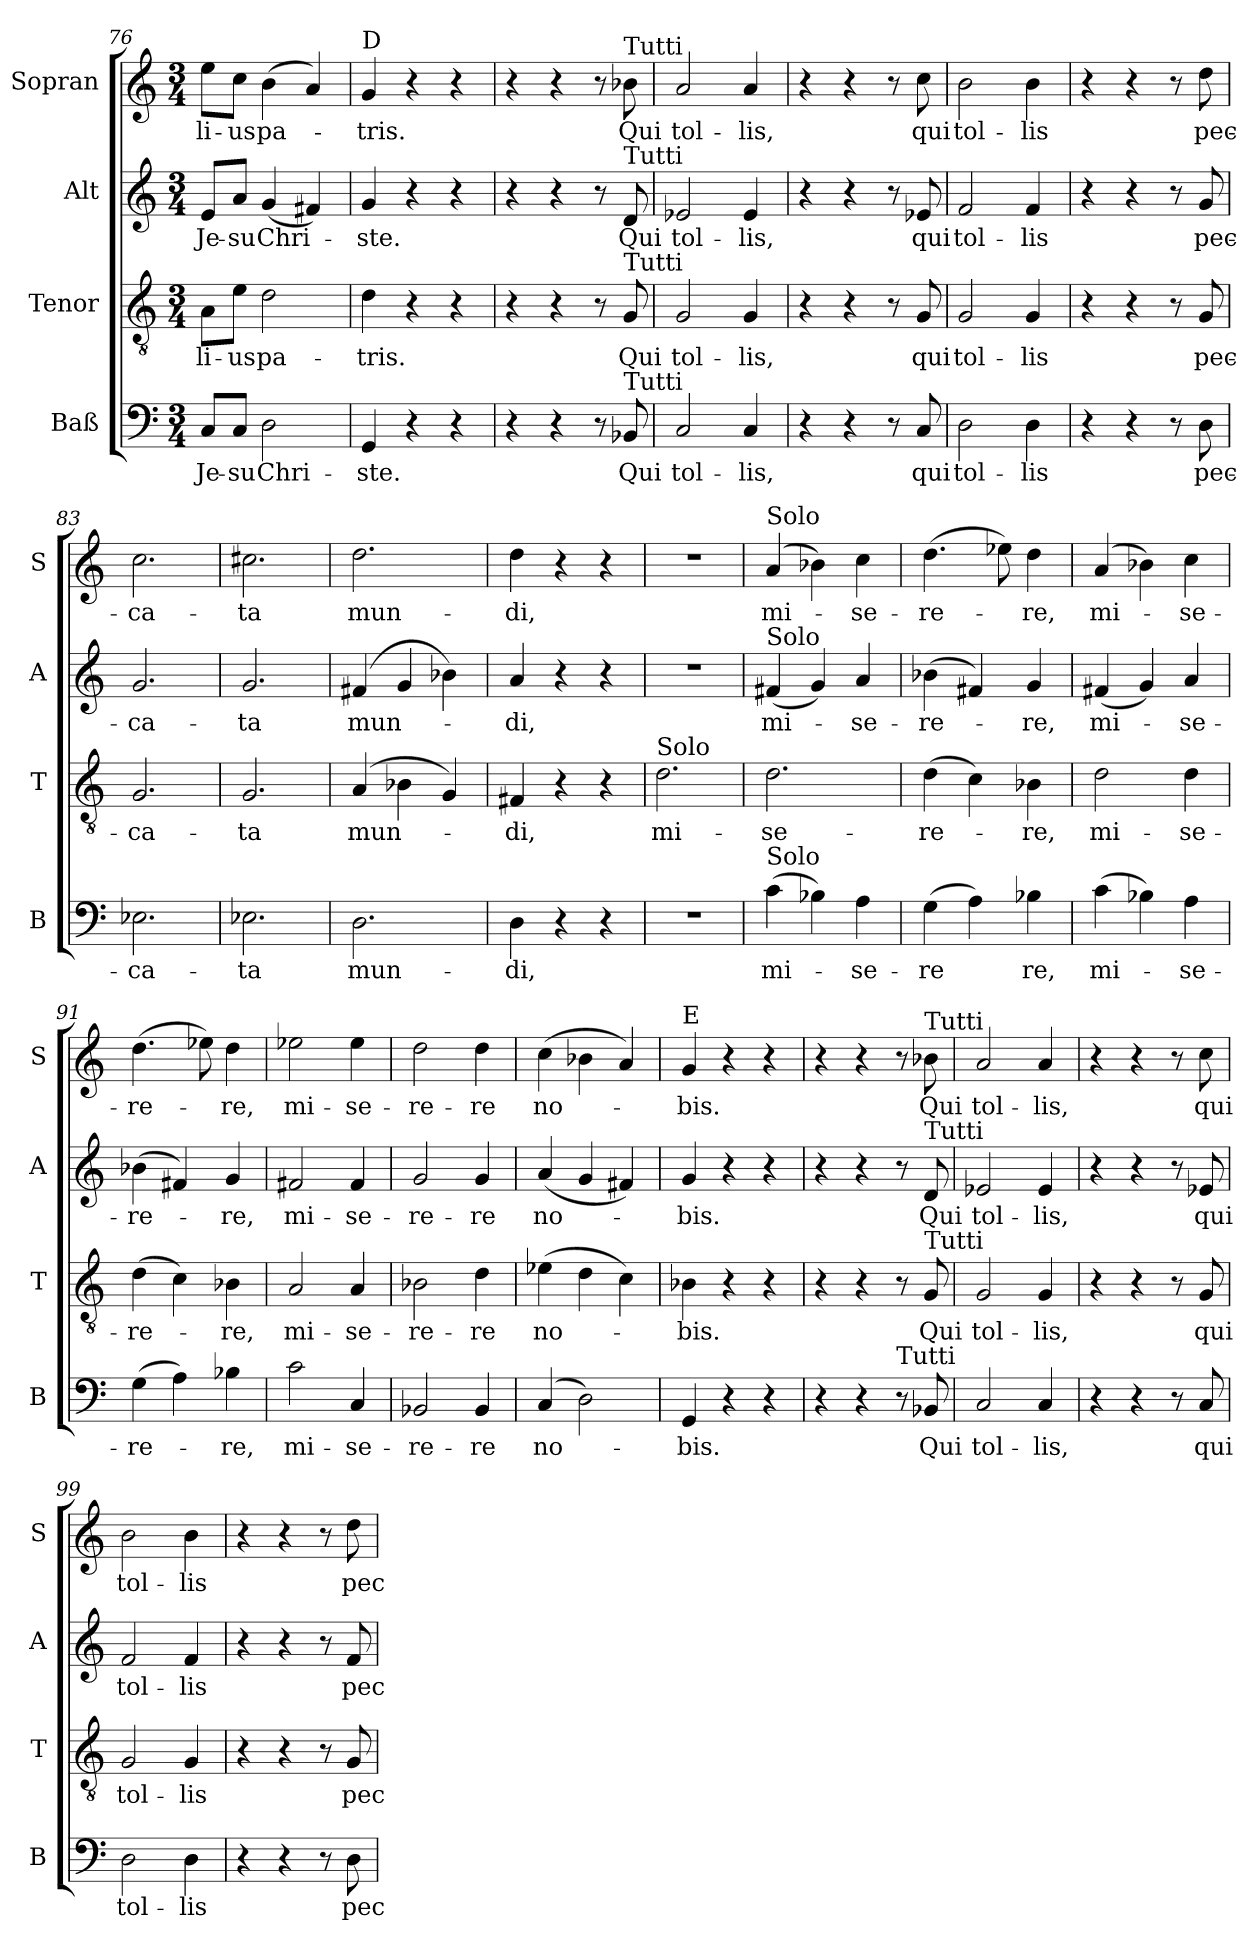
**kern	**text	**kern	**text	**kern	**text	**kern	**text
*part4	*part4	*part3	*part3	*part2	*part2	*part1	*part1
*staff4	*staff4	*staff3	*staff3	*staff2	*staff2	*staff1	*staff1
*I"Baß	*	*I"Tenor	*	*I"Alt	*	*I"Sopran	*
*I'B	*	*I'T	*	*I'A	*	*I'S	*
*clefF4	*	*clefGv2	*	*clefG2	*	*clefG2	*
*k[]	*	*k[]	*	*k[]	*	*k[]	*
*M3/4	*	*M3/4	*	*M3/4	*	*M3/4	*
=76	=76	=76	=76	=76	=76	=76	=76
!	!LO:LY:b	!	!LO:LY:b	!	!LO:LY:b	!	!LO:LY:b
8C/L	Je-	8A\L	li-	8e/L	Je-	8ee\L	li-
!	!LO:LY:b	!	!LO:LY:b	!	!LO:LY:b	!	!LO:LY:b
8C/J	su	8e\J	us	8a/J	su	8cc\J	us
!	!LO:LY:b	!	!LO:LY:b	!	!LO:LY:b	!	!LO:LY:b
2D\	Chri-	2d\	pa-	(4g/	Chri-	(4b\	pa-
.	.	.	.	4f#X/)	.	4a/)	.
=77	=77	=77	=77	=77	=77	=77	=77
!	!	!	!	!	!	!LO:TX:a:t=D	!
!	!LO:LY:b	!	!LO:LY:b	!	!LO:LY:b	!	!LO:LY:b
4GG/	ste.	4d\	tris.	4g/	ste.	4g/	tris.
4r	.	4r	.	4r	.	4r	.
4r	.	4r	.	4r	.	4r	.
=78	=78	=78	=78	=78	=78	=78	=78
4r	.	4r	.	4r	.	4r	.
4r	.	4r	.	4r	.	4r	.
8r	.	8r	.	8r	.	8r	.
!	!	!	!	!	!	!LO:TX:a:t=Tutti	!
!	!	!	!	!LO:TX:a:t=Tutti	!	!	!
!	!	!LO:TX:a:t=Tutti	!	!	!	!	!
!LO:TX:a:t=Tutti	!	!	!	!	!	!	!
!	!LO:LY:b	!	!LO:LY:b	!	!LO:LY:b	!	!LO:LY:b
8BB-X/	Qui	8G/	Qui	8d/	Qui	8b-X\	Qui
=79	=79	=79	=79	=79	=79	=79	=79
!	!LO:LY:b	!	!LO:LY:b	!	!LO:LY:b	!	!LO:LY:b
2C/	tol-	2G/	tol-	2e-X/	tol-	2a/	tol-
!	!LO:LY:b	!	!LO:LY:b	!	!LO:LY:b	!	!LO:LY:b
4C/	lis,	4G/	lis,	4e-/	lis,	4a/	lis,
=80	=80	=80	=80	=80	=80	=80	=80
4r	.	4r	.	4r	.	4r	.
4r	.	4r	.	4r	.	4r	.
8r	.	8r	.	8r	.	8r	.
!	!LO:LY:b	!	!LO:LY:b	!	!LO:LY:b	!	!LO:LY:b
8C/	qui	8G/	qui	8e-X/	qui	8cc\	qui
=81	=81	=81	=81	=81	=81	=81	=81
!	!LO:LY:b	!	!LO:LY:b	!	!LO:LY:b	!	!LO:LY:b
2D\	tol-	2G/	tol-	2f/	tol-	2b\	tol-
!	!LO:LY:b	!	!LO:LY:b	!	!LO:LY:b	!	!LO:LY:b
4D\	lis	4G/	lis	4f/	lis	4b\	lis
=82	=82	=82	=82	=82	=82	=82	=82
4r	.	4r	.	4r	.	4r	.
4r	.	4r	.	4r	.	4r	.
8r	.	8r	.	8r	.	8r	.
!	!LO:LY:b	!	!LO:LY:b	!	!LO:LY:b	!	!LO:LY:b
8D\	pec-	8G/	pec-	8g/	pec-	8dd\	pec-
=83	=83	=83	=83	=83	=83	=83	=83
!	!LO:LY:b	!	!LO:LY:b	!	!LO:LY:b	!	!LO:LY:b
2.E-X\	ca-	2.G/	ca-	2.g/	ca-	2.cc\	ca-
=84	=84	=84	=84	=84	=84	=84	=84
!	!LO:LY:b	!	!LO:LY:b	!	!LO:LY:b	!	!LO:LY:b
2.E-X\	ta	2.G/	ta	2.g/	ta	2.cc#X\	ta
=85	=85	=85	=85	=85	=85	=85	=85
!	!LO:LY:b	!	!LO:LY:b	!	!LO:LY:b	!	!LO:LY:b
2.D\	mun-	(4A/	mun-	(4f#X/	mun-	2.dd\	mun-
.	.	4B-X\	.	4g/	.	.	.
.	.	4G/)	.	4b-X\)	.	.	.
!!LO:LB:g=z
=86	=86	=86	=86	=86	=86	=86	=86
!	!LO:LY:b	!	!LO:LY:b	!	!LO:LY:b	!	!LO:LY:b
4D\	di,	4F#X/	di,	4a/	di,	4dd\	di,
4r	.	4r	.	4r	.	4r	.
4r	.	4r	.	4r	.	4r	.
=87	=87	=87	=87	=87	=87	=87	=87
!	!	!LO:TX:a:t=Solo	!	!	!	!	!
!LO:N:vis=2	!	!	!LO:LY:b	!LO:N:vis=2	!	!LO:N:vis=2	!
2.r	.	2.d\	mi-	2.r	.	2.r	.
=88	=88	=88	=88	=88	=88	=88	=88
!	!	!	!	!	!	!LO:TX:a:t=Solo	!
!	!	!	!	!LO:TX:a:t=Solo	!	!	!
!LO:TX:a:t=Solo	!	!	!	!	!	!	!
!	!LO:LY:b	!	!LO:LY:b	!	!LO:LY:b	!	!LO:LY:b
(4c\	mi-	2.d\	se-	(4f#X/	mi-	(4a/	mi-
4B-X\)	.	.	.	4g/)	.	4b-X\)	.
!	!LO:LY:b	!	!	!	!LO:LY:b	!	!LO:LY:b
4A\	se-	.	.	4a/	se-	4cc\	se-
=89	=89	=89	=89	=89	=89	=89	=89
!	!LO:LY:b	!	!LO:LY:b	!	!LO:LY:b	!	!LO:LY:b
(4G\	re	(4d\	re-	(4b-X\	re-	(4.dd\	re-
4A\)	.	4c\)	.	4f#X/)	.	.	.
.	.	.	.	.	.	8ee-X\)	.
!	!LO:LY:b	!	!LO:LY:b	!	!LO:LY:b	!	!LO:LY:b
4B-X\	re,	4B-X\	re,	4g/	re,	4dd\	re,
=90	=90	=90	=90	=90	=90	=90	=90
!	!LO:LY:b	!	!LO:LY:b	!	!LO:LY:b	!	!LO:LY:b
(4c\	mi-	2d\	mi-	(4f#X/	mi-	(4a/	mi-
4B-X\)	.	.	.	4g/)	.	4b-X\)	.
!	!LO:LY:b	!	!LO:LY:b	!	!LO:LY:b	!	!LO:LY:b
4A\	se-	4d\	se-	4a/	se-	4cc\	se-
=91	=91	=91	=91	=91	=91	=91	=91
!	!LO:LY:b	!	!LO:LY:b	!	!LO:LY:b	!	!LO:LY:b
(4G\	re-	(4d\	re-	(4b-X\	re-	(4.dd\	re-
4A\)	.	4c\)	.	4f#X/)	.	.	.
.	.	.	.	.	.	8ee-X\)	.
!	!LO:LY:b	!	!LO:LY:b	!	!LO:LY:b	!	!LO:LY:b
4B-X\	re,	4B-X\	re,	4g/	re,	4dd\	re,
!!LO:PB:g=z
=92	=92	=92	=92	=92	=92	=92	=92
!	!LO:LY:b	!	!LO:LY:b	!	!LO:LY:b	!	!LO:LY:b
2c\	mi-	2A/	mi-	2f#X/	mi-	2ee-X\	mi-
!	!LO:LY:b	!	!LO:LY:b	!	!LO:LY:b	!	!LO:LY:b
4C/	se-	4A/	se-	4f#/	se-	4ee-\	se-
=93	=93	=93	=93	=93	=93	=93	=93
!	!LO:LY:b	!	!LO:LY:b	!	!LO:LY:b	!	!LO:LY:b
2BB-X/	re-	2B-X\	re-	2g/	re-	2dd\	re-
!	!LO:LY:b	!	!LO:LY:b	!	!LO:LY:b	!	!LO:LY:b
4BB-/	re	4d\	re	4g/	re	4dd\	re
=94	=94	=94	=94	=94	=94	=94	=94
!	!LO:LY:b	!	!LO:LY:b	!	!LO:LY:b	!	!LO:LY:b
(4C/	no-	(4e-X\	no-	(4a/	no-	(4cc\	no-
2D\)	.	4d\	.	4g/	.	4b-X\	.
.	.	4c\)	.	4f#X/)	.	4a/)	.
=95	=95	=95	=95	=95	=95	=95	=95
!	!	!	!	!	!	!LO:TX:a:t=E	!
!	!LO:LY:b	!	!LO:LY:b	!	!LO:LY:b	!	!LO:LY:b
4GG/	bis.	4B-X\	bis.	4g/	bis.	4g/	bis.
4r	.	4r	.	4r	.	4r	.
4r	.	4r	.	4r	.	4r	.
=96	=96	=96	=96	=96	=96	=96	=96
4r	.	4r	.	4r	.	4r	.
4r	.	4r	.	4r	.	4r	.
!LO:TX:a:t=Tutti	!	!	!	!	!	!	!
8r	.	8r	.	8r	.	8r	.
!	!	!	!	!	!	!LO:TX:a:t=Tutti	!
!	!	!	!	!LO:TX:a:t=Tutti	!	!	!
!	!	!LO:TX:a:t=Tutti	!	!	!	!	!
!	!LO:LY:b	!	!LO:LY:b	!	!LO:LY:b	!	!LO:LY:b
8BB-X/	Qui	8G/	Qui	8d/	Qui	8b-X\	Qui
=97	=97	=97	=97	=97	=97	=97	=97
!	!LO:LY:b	!	!LO:LY:b	!	!LO:LY:b	!	!LO:LY:b
2C/	tol-	2G/	tol-	2e-X/	tol-	2a/	tol-
!	!LO:LY:b	!	!LO:LY:b	!	!LO:LY:b	!	!LO:LY:b
4C/	lis,	4G/	lis,	4e-/	lis,	4a/	lis,
=98	=98	=98	=98	=98	=98	=98	=98
4r	.	4r	.	4r	.	4r	.
4r	.	4r	.	4r	.	4r	.
8r	.	8r	.	8r	.	8r	.
!	!LO:LY:b	!	!LO:LY:b	!	!LO:LY:b	!	!LO:LY:b
8C/	qui	8G/	qui	8e-X/	qui	8cc\	qui
=99	=99	=99	=99	=99	=99	=99	=99
!	!LO:LY:b	!	!LO:LY:b	!	!LO:LY:b	!	!LO:LY:b
2D\	tol-	2G/	tol-	2f/	tol-	2b\	tol-
!	!LO:LY:b	!	!LO:LY:b	!	!LO:LY:b	!	!LO:LY:b
4D\	lis	4G/	lis	4f/	lis	4b\	lis
=100	=100	=100	=100	=100	=100	=100	=100
4r	.	4r	.	4r	.	4r	.
4r	.	4r	.	4r	.	4r	.
8r	.	8r	.	8r	.	8r	.
!	!LO:LY:b	!	!LO:LY:b	!	!LO:LY:b	!	!LO:LY:b
8D\	pec-	8G/	pec-	8f/	pec-	8dd\	pec-
=	=	=	=	=	=	=	=
*-	*-	*-	*-	*-	*-	*-	*-
